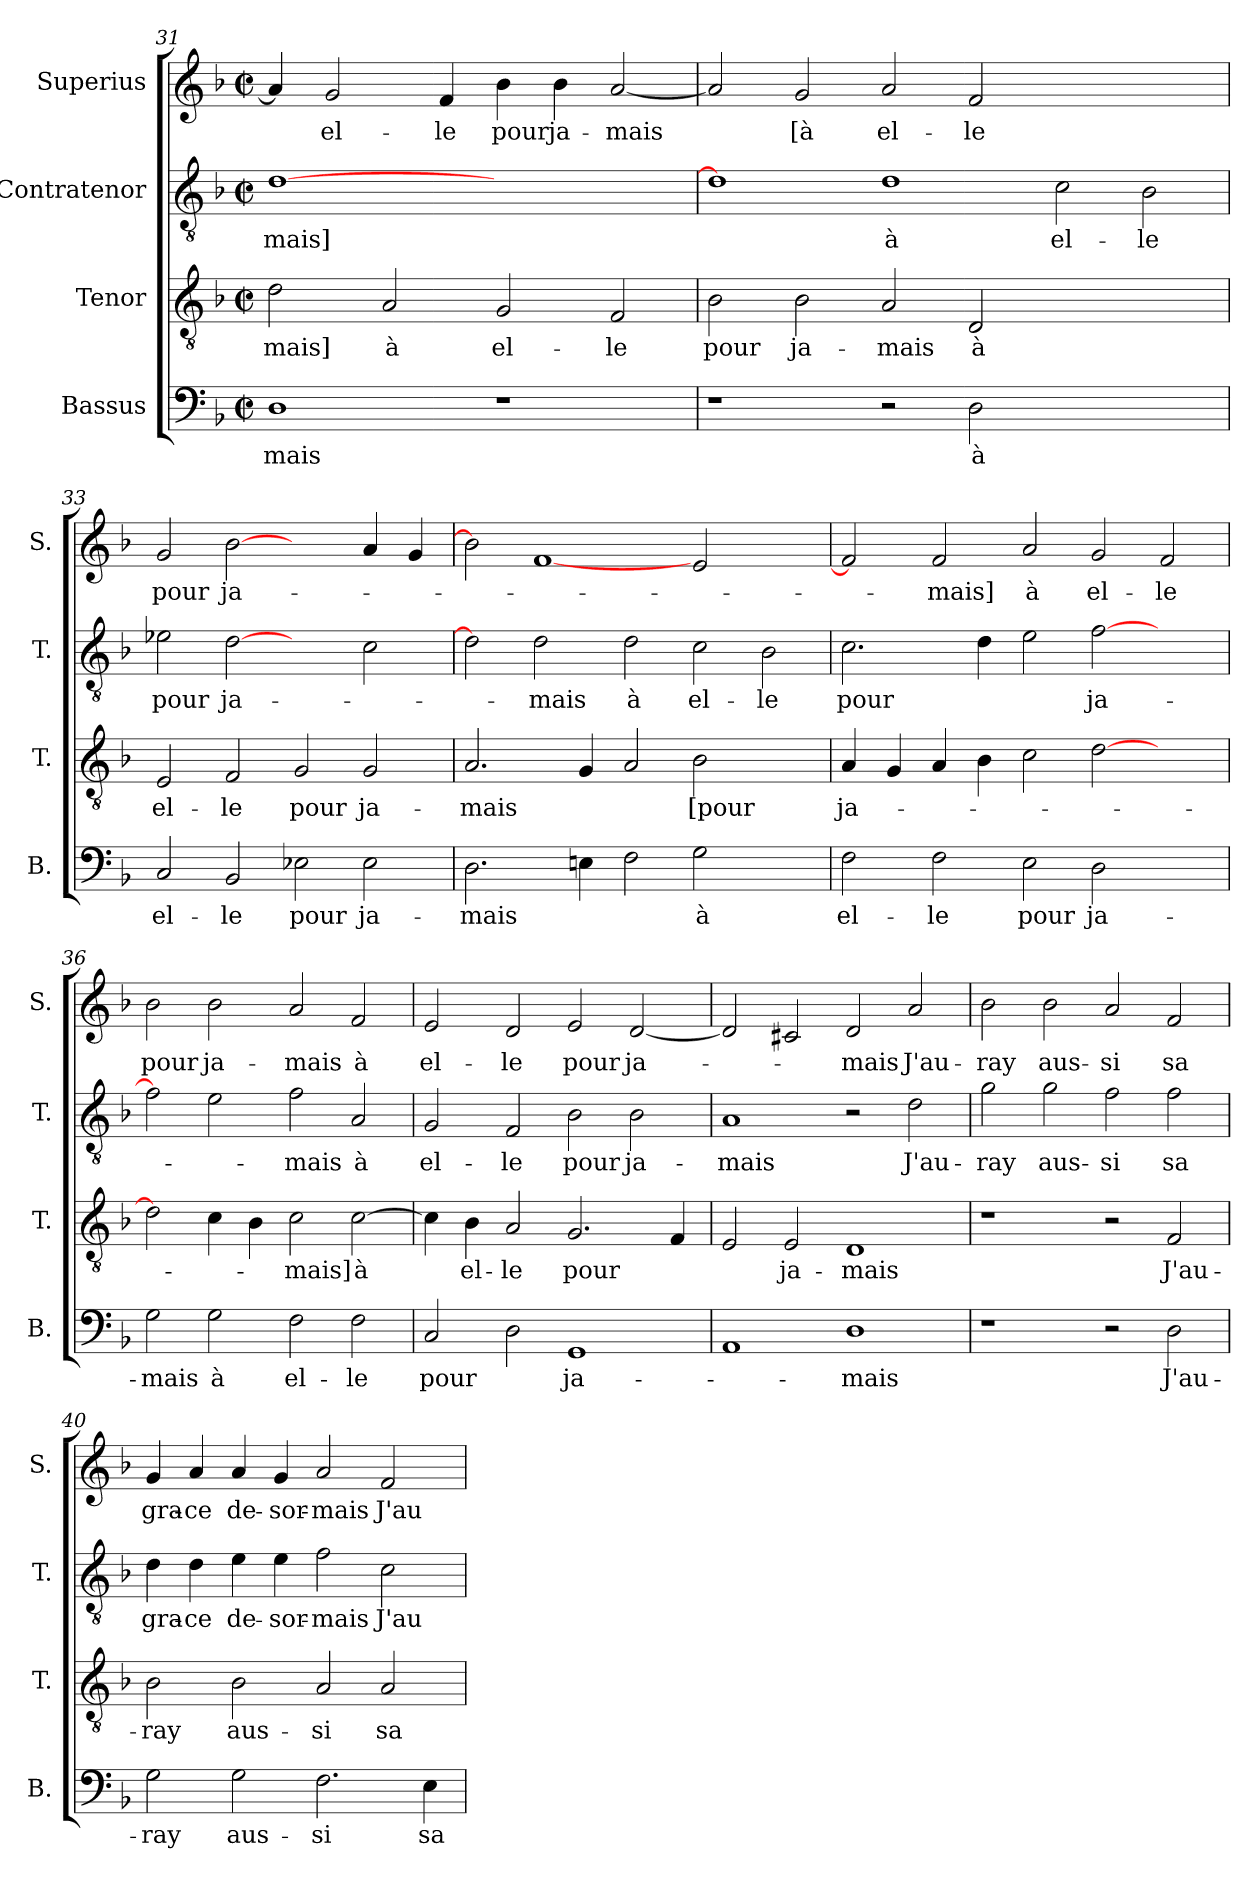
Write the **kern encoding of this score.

**kern	**text	**kern	**text	**kern	**text	**kern	**text
*part4	*part4	*part3	*part3	*part2	*part2	*part1	*part1
*staff4	*staff4	*staff3	*staff3	*staff2	*staff2	*staff1	*staff1
*I"Bassus	*	*I"Tenor	*	*I"Contratenor	*	*I"Superius	*
*I'B.	*	*I'T.	*	*I'T.	*	*I'S.	*
!!LO:PB:g=z
*clefF4	*	*clefGv2	*	*clefGv2	*	*clefG2	*
*k[b-]	*	*k[b-]	*	*k[b-]	*	*k[b-]	*
*F:	*	*F:	*	*F:	*	*F:	*
*M2/2	*	*M2/2	*	*M2/2	*	*M2/2	*
*met(c|)	*	*met(c|)	*	*met(c|)	*	*met(c|)	*
=31	=31	=31	=31	=31	=31	=31	=31
1D\	-mais	2d\	-mais]	[1d\	-mais]	4a/]	.
.	.	.	.	.	.	2g/	el-
.	.	2A/	à	.	.	.	.
.	.	.	.	.	.	4f/	-le
1r	.	2G/	el-	1ryy	.	4b-\	pour
.	.	.	.	.	.	4b-\	ja-
.	.	2F/	-le	.	.	[2a/	-mais
=32	=32	=32	=32	=32	=32	=32	=32
1r	.	2B-\	pour	1d\]	.	2a/]	.
.	.	2B-\	ja-	.	.	2g/	[à
2r	.	2A/	-mais	1d\	à	2a/	el-
2D\	à	2D/	à	.	.	2f/	-le
1ryy	.	1ryy	.	2c\	el-	1ryy	.
.	.	.	.	2B-\	-le	.	.
=33	=33	=33	=33	=33	=33	=33	=33
2C/	el-	2E/	el-	2e-X\	pour	2g/	pour
2BB-/	-le	2F/	-le	[2d\	ja-	[2b-\	ja-
2E-X\	pour	2G/	pour	2ryy	.	2ryy	.
2E-\	ja-	2G/	ja-	2c\	.	4a/	.
.	.	.	.	.	.	4g/	.
=34	=34	=34	=34	=34	=34	=34	=34
2.D\	-mais	2.A/	-mais	2d\]	.	2b-\]	.
.	.	.	.	2d\	-mais	[1f/	.
4En\	.	4G/	.	.	.	.	.
2F\	.	2A/	.	2d\	à	.	.
2G\	à	2B-\	[pour	2c\	el-	2e/	.
2ryy	.	2ryy	.	2B-\	-le	2ryy	.
=35	=35	=35	=35	=35	=35	=35	=35
2F\	el-	4A/	ja-	2.c\	pour	2f/]	.
.	.	4G/	.	.	.	.	.
2F\	-le	4A/	.	.	.	2f/	-mais]
.	.	4B-\	.	4d\	.	.	.
2E\	pour	2c\	.	2e\	.	2a/	à
2D\	ja-	[2d\	.	[2f\	ja-	2g/	el-
2ryy	.	2ryy	.	2ryy	.	2f/	-le
!!LO:LB:g=z
=36	=36	=36	=36	=36	=36	=36	=36
2G\	-mais	2d\]	.	2f\]	.	2b-\	pour
2G\	à	4c\	.	2e\	.	2b-\	ja-
.	.	4B-\	.	.	.	.	.
2F\	el-	2c\	-mais]	2f\	-mais	2a/	-mais
2F\	-le	[2c\	à	2A/	à	2f/	à
=37	=37	=37	=37	=37	=37	=37	=37
2C/	pour	4c\]	.	2G/	el-	2e/	el-
.	.	4B-\	el-	.	.	.	.
2D\	.	2A/	-le	2F/	-le	2d/	-le
1GG/	ja-	2.G/	pour	2B-\	pour	2e/	pour
.	.	.	.	2B-\	ja-	[2d/	ja-
.	.	4F/	.	.	.	.	.
=38	=38	=38	=38	=38	=38	=38	=38
1AA/	.	2E/	.	1A/	-mais	2d/]	.
.	.	2E/	ja-	.	.	2c#X/	.
1D\	-mais	1D/	-mais	2r	.	2d/	-mais
.	.	.	.	2d\	J'au-	2a/	J'au-
=39	=39	=39	=39	=39	=39	=39	=39
1r	.	1r	.	2g\	-ray	2b-\	-ray
.	.	.	.	2g\	aus-	2b-\	aus-
2r	.	2r	.	2f\	-si	2a/	-si
2D\	J'au-	2F/	J'au-	2f\	sa	2f/	sa
=40	=40	=40	=40	=40	=40	=40	=40
2G\	-ray	2B-\	-ray	4d\	gra-	4g/	gra-
.	.	.	.	4d\	-ce	4a/	-ce
2G\	aus-	2B-\	aus-	4e\	de-	4a/	de-
.	.	.	.	4e\	-sor-	4g/	-sor-
2.F\	-si	2A/	-si	2f\	-mais	2a/	-mais
.	.	2A/	sa	2c\	J'au-	2f/	J'au-
4E\	sa	.	.	.	.	.	.
=	=	=	=	=	=	=	=
*-	*-	*-	*-	*-	*-	*-	*-
